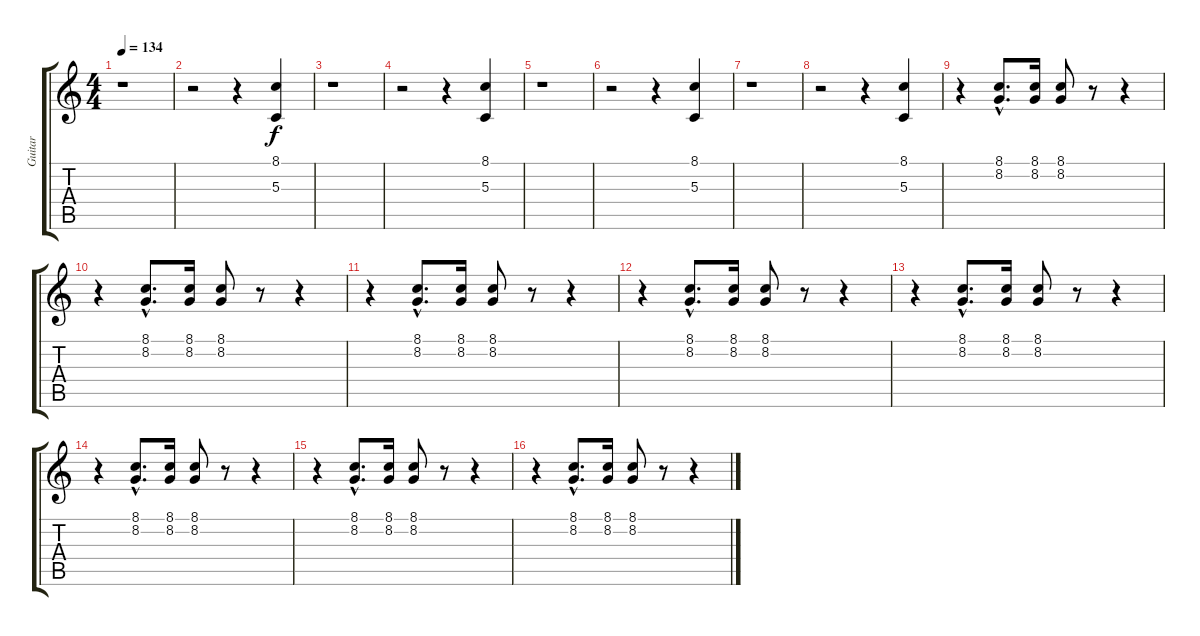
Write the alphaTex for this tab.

\track ("Guitar" "Guitar") {instrument lead5charang}
\staff {score tabs}
\tuning (E4 B3 G3 D3 A2 E2) {hide}
\ts (4 4)
\tempo 134
\clef g2
\ks c
r.1{dy f} |
r.2 r.4 (8.1 5.3).4 |
r.1 |
r.2 r.4 (8.1 5.3).4 |
r.1 |
r.2 r.4 (8.1 5.3).4 |
r.1 |
r.2 r.4 (8.1 5.3).4 |
r.4 (8.1{hac} 8.2{hac}).8{d} (8.1 8.2).16 (8.1 8.2).8 r.8 r.4 |
r.4 (8.1{hac} 8.2{hac}).8{d} (8.1 8.2).16 (8.1 8.2).8 r.8 r.4 |
r.4 (8.1{hac} 8.2{hac}).8{d} (8.1 8.2).16 (8.1 8.2).8 r.8 r.4 |
r.4 (8.1{hac} 8.2{hac}).8{d} (8.1 8.2).16 (8.1 8.2).8 r.8 r.4 |
r.4 (8.1{hac} 8.2{hac}).8{d} (8.1 8.2).16 (8.1 8.2).8 r.8 r.4 |
r.4 (8.1{hac} 8.2{hac}).8{d} (8.1 8.2).16 (8.1 8.2).8 r.8 r.4 |
r.4 (8.1{hac} 8.2{hac}).8{d} (8.1 8.2).16 (8.1 8.2).8 r.8 r.4 |
r.4 (8.1{hac} 8.2{hac}).8{d} (8.1 8.2).16 (8.1 8.2).8 r.8 r.4
